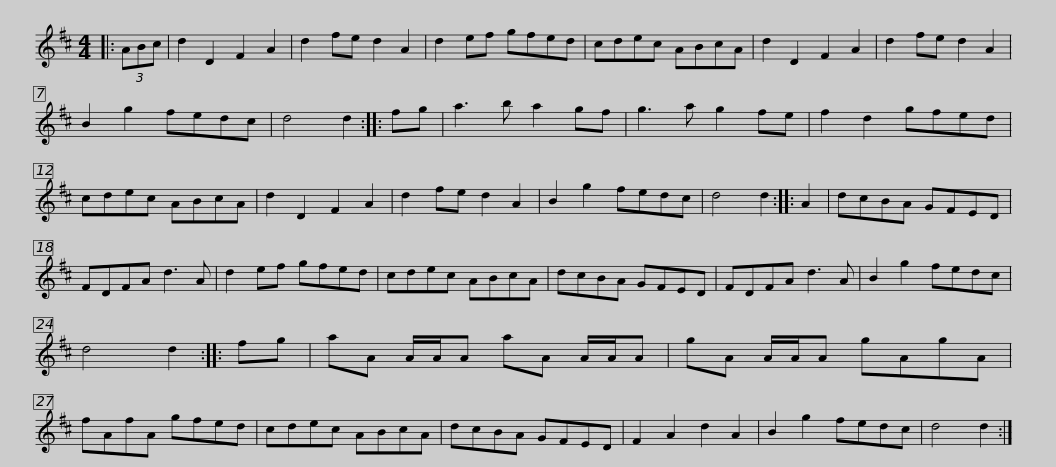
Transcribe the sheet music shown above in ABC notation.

X:1
L:1/8
M:4/4
I:linebreak $
K:D
V:1 treble
V:1
|: (3ABc | d2 D2 F2 A2 | d2 fe d2 A2 | d2 ef gfed | cdec ABcA | %5
 d2 D2 F2 A2 | d2 fe d2 A2 | B2 g2 fedc |$ d4 d2 :: fg | %10
 a3 b a2 gf | g3 a g2 fe | f2 d2 gfed | cdec ABcA | d2 D2 F2 A2 | %15
 d2 fe d2 A2 |$ B2 g2 fedc | d4 d2 :: A2 | dcBA GFED | %20
 FDFA d3 A | d2 ef gfed | cdec ABcA |$ dcBA GFED | FDFA d3 A | %25
 B2 g2 fedc | d4 d2 :: fg | aA A/A/A aA A/A/A |$ gA A/A/A gAgA | %30
 fAfA gfed | cdec ABcA | dcBA GFED | F2 A2 d2 A2 | B2 g2 fedc |$ %35
 d4 d2 :| %36
